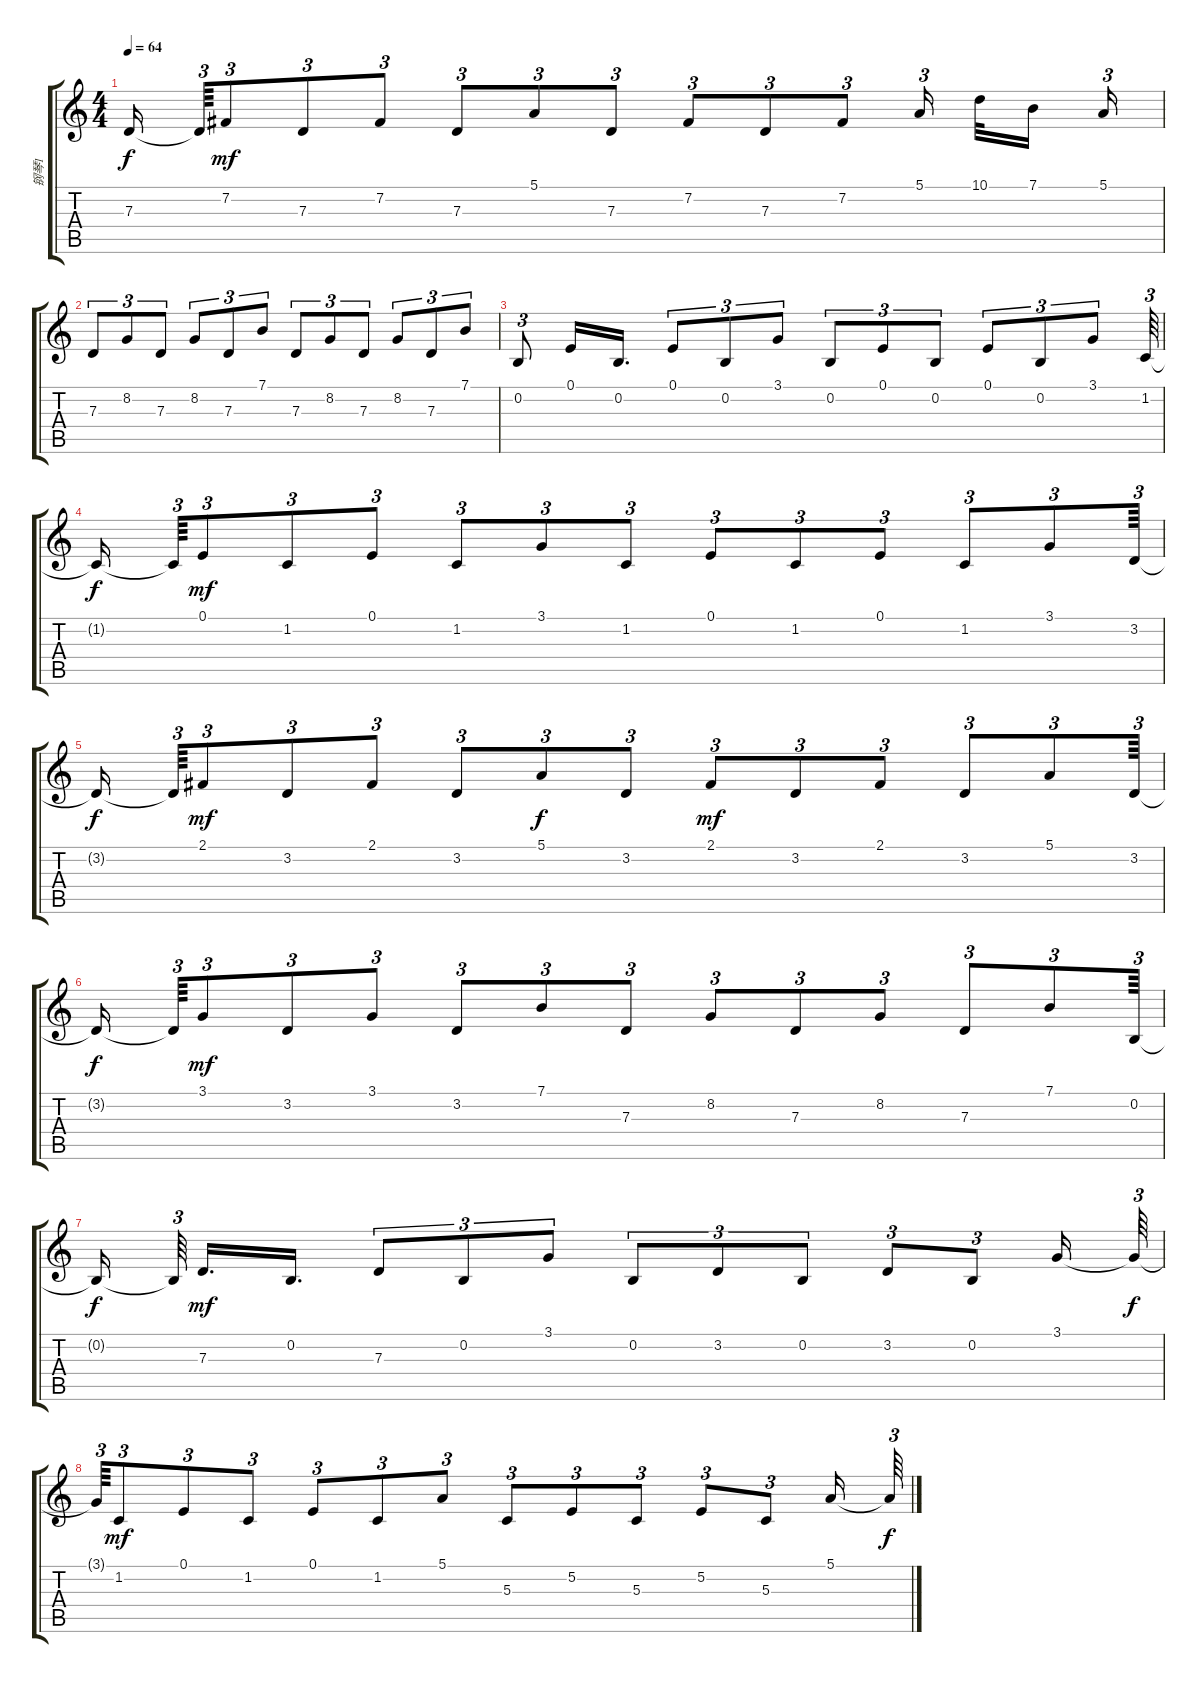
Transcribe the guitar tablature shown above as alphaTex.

\track ("钢琴1" "钢琴1") {instrument acousticgrandpiano}
\staff {score tabs}
\tuning (E4 B3 G3 D3 A2 E2) {hide}
\ts (4 4)
\tempo 64
\clef g2
\ks c
7.3{t}.16{dy f} 7.3{t}.64{tu (3 2)} 7.2.8{tu (3 2) dy mf} 7.3.8{tu (3 2)} 7.2.8{tu (3 2)} 7.3.8{tu (3 2)} 5.1.8{tu (3 2)} 7.3.8{tu (3 2)} 7.2.8{tu (3 2)} 7.3.8{tu (3 2)} 7.2.8{tu (3 2)} 5.1.16{tu (3 2)} 10.1.32 7.1.16 5.1.16{tu (3 2)} |
7.3.8{tu (3 2)} 8.2.8{tu (3 2)} 7.3.8{tu (3 2)} 8.2.8{tu (3 2)} 7.3.8{tu (3 2)} 7.1.8{tu (3 2)} 7.3.8{tu (3 2)} 8.2.8{tu (3 2)} 7.3.8{tu (3 2)} 8.2.8{tu (3 2)} 7.3.8{tu (3 2)} 7.1.8{tu (3 2)} |
0.2.8{tu (3 2)} 0.1.16 0.2.16{d} 0.1.8{tu (3 2)} 0.2.8{tu (3 2)} 3.1.8{tu (3 2)} 0.2.8{tu (3 2)} 0.1.8{tu (3 2)} 0.2.8{tu (3 2)} 0.1.8{tu (3 2)} 0.2.8{tu (3 2)} 3.1.8{tu (3 2)} 1.2.64{tu (3 2)} |
1.2{t}.16{dy f} 1.2{t}.64{tu (3 2)} 0.1.8{tu (3 2) dy mf} 1.2.8{tu (3 2)} 0.1.8{tu (3 2)} 1.2.8{tu (3 2)} 3.1.8{tu (3 2)} 1.2.8{tu (3 2)} 0.1.8{tu (3 2)} 1.2.8{tu (3 2)} 0.1.8{tu (3 2)} 1.2.8{tu (3 2)} 3.1.8{tu (3 2)} 3.2.64{tu (3 2)} |
3.2{t}.16{dy f} 3.2{t}.64{tu (3 2)} 2.1.8{tu (3 2) dy mf} 3.2.8{tu (3 2)} 2.1.8{tu (3 2)} 3.2.8{tu (3 2)} 5.1.8{tu (3 2) dy f} 3.2.8{tu (3 2)} 2.1.8{tu (3 2) dy mf} 3.2.8{tu (3 2)} 2.1.8{tu (3 2)} 3.2.8{tu (3 2)} 5.1.8{tu (3 2)} 3.2.64{tu (3 2)} |
3.2{t}.16{dy f} 3.2{t}.64{tu (3 2)} 3.1.8{tu (3 2) dy mf} 3.2.8{tu (3 2)} 3.1.8{tu (3 2)} 3.2.8{tu (3 2)} 7.1.8{tu (3 2)} 7.3.8{tu (3 2)} 8.2.8{tu (3 2)} 7.3.8{tu (3 2)} 8.2.8{tu (3 2)} 7.3.8{tu (3 2)} 7.1.8{tu (3 2)} 0.2.64{tu (3 2)} |
0.2{t}.16{dy f} 0.2{t}.64{tu (3 2)} 7.3.16{d dy mf} 0.2.16{d} 7.3.8{tu (3 2)} 0.2.8{tu (3 2)} 3.1.8{tu (3 2)} 0.2.8{tu (3 2)} 3.2.8{tu (3 2)} 0.2.8{tu (3 2)} 3.2.8{tu (3 2)} 0.2.8{tu (3 2)} 3.1.16 3.1{t}.64{tu (3 2) dy f} |
3.1{t}.64{tu (3 2)} 1.2.8{tu (3 2) dy mf} 0.1.8{tu (3 2)} 1.2.8{tu (3 2)} 0.1.8{tu (3 2)} 1.2.8{tu (3 2)} 5.1.8{tu (3 2)} 5.3.8{tu (3 2)} 5.2.8{tu (3 2)} 5.3.8{tu (3 2)} 5.2.8{tu (3 2)} 5.3.8{tu (3 2)} 5.1.16 5.1{t}.64{tu (3 2) dy f}
